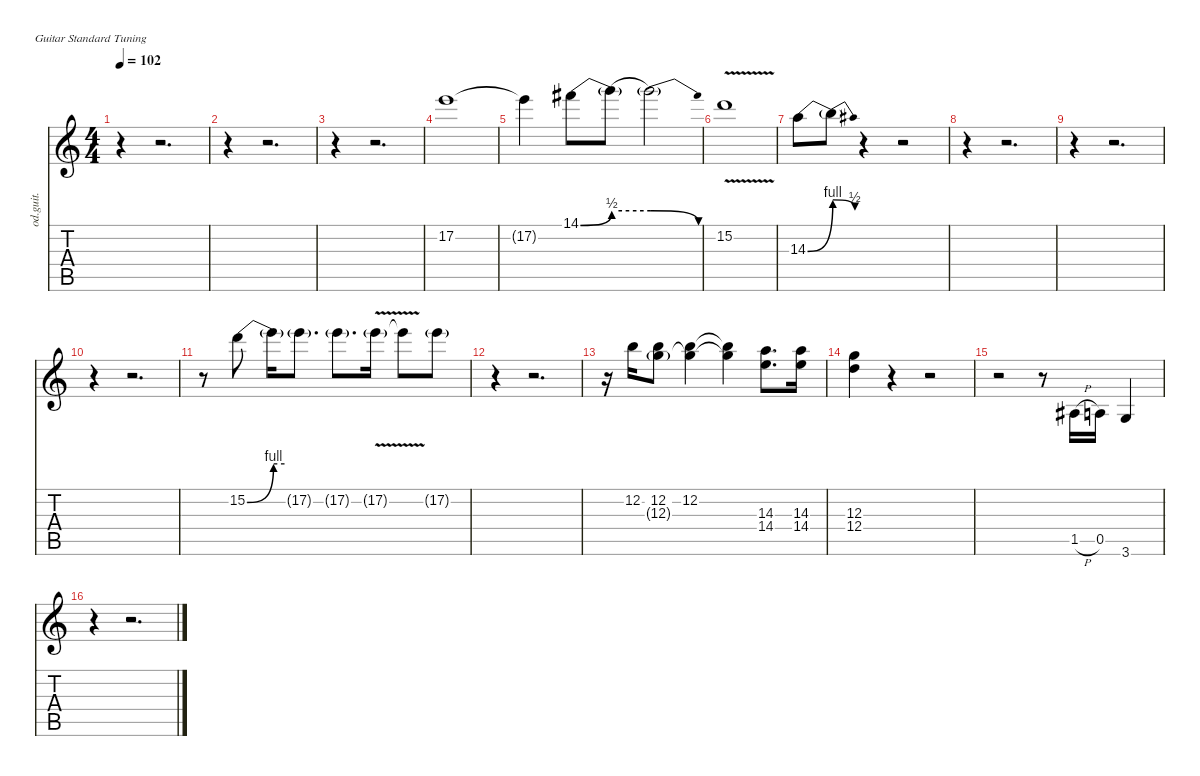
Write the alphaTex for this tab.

\defaultSystemsLayout 4
\hideDynamics
\bracketExtendMode nobrackets
\otherSystemsTrackNameOrientation horizontal
\track ("David Gilmour" "od.guit.") {instrument overdrivenguitar}
\staff {score tabs}
\tuning (E4 B3 G3 D3 A2 E2)
\ts (4 4)
\tempo 102
\clef g2
\ks c
r.4{dy f beam Down} r.2{d beam Down} |
r.4{beam Down} r.2{d beam Down} |
r.4{beam Down} r.2{d beam Down} |
17.2.1{beam Down} |
17.2{t}.4{beam Down} 14.1{be (bend 0 0 60 2) acc #}.8{beam Down} 14.1{be (hold 0 2 60 2) t}.8{beam Down} 14.1{be (release 0 2 60 0) t}.2{beam Down} |
15.2{v}.1{beam Down} |
14.3{be (bend 0 0 60 4)}.8{beam Down} 14.3{be (release 0 4 60 2) t}.8{beam Down} r.4{beam Down} r.2{beam Down} |
r.4{beam Down} r.2{d beam Down} |
r.4{beam Down} r.2{d beam Down} |
r.4{beam Down} r.2{d beam Down} |
r.8{beam Down} 15.2{be (bend 0 0 60 4)}.8{beam Down} 15.2{be (hold 0 4 60 4) t}.16{beam Down} 17.2{g}.8{d dy mf beam Down} 17.2{g}.8{d beam Down} 17.2{v g}.16{beam Down} 17.2{v t}.8{dy f beam Down} 17.2{g}.8{dy mf beam Down} |
r.4{beam Down} r.2{d beam Down} |
r.16{beam Down} 12.2.16{dy f beam Down} (12.2 12.3{g}).8{beam Down} (12.2 12.3{t}).4{beam Down} (12.2{t} 12.3{t}).4{beam Down} (14.3 14.4).8{d beam Down} (14.3 14.4).16{beam Down} |
(12.3 12.4).4{beam Down} r.4{beam Down} r.2{beam Down} |
r.2{beam Down} r.8{beam Down} 1.5{h acc #}.16{beam Up} 0.5.16{beam Up} 3.6.4{beam Up} |
r.4{beam Down} r.2{d beam Down}
